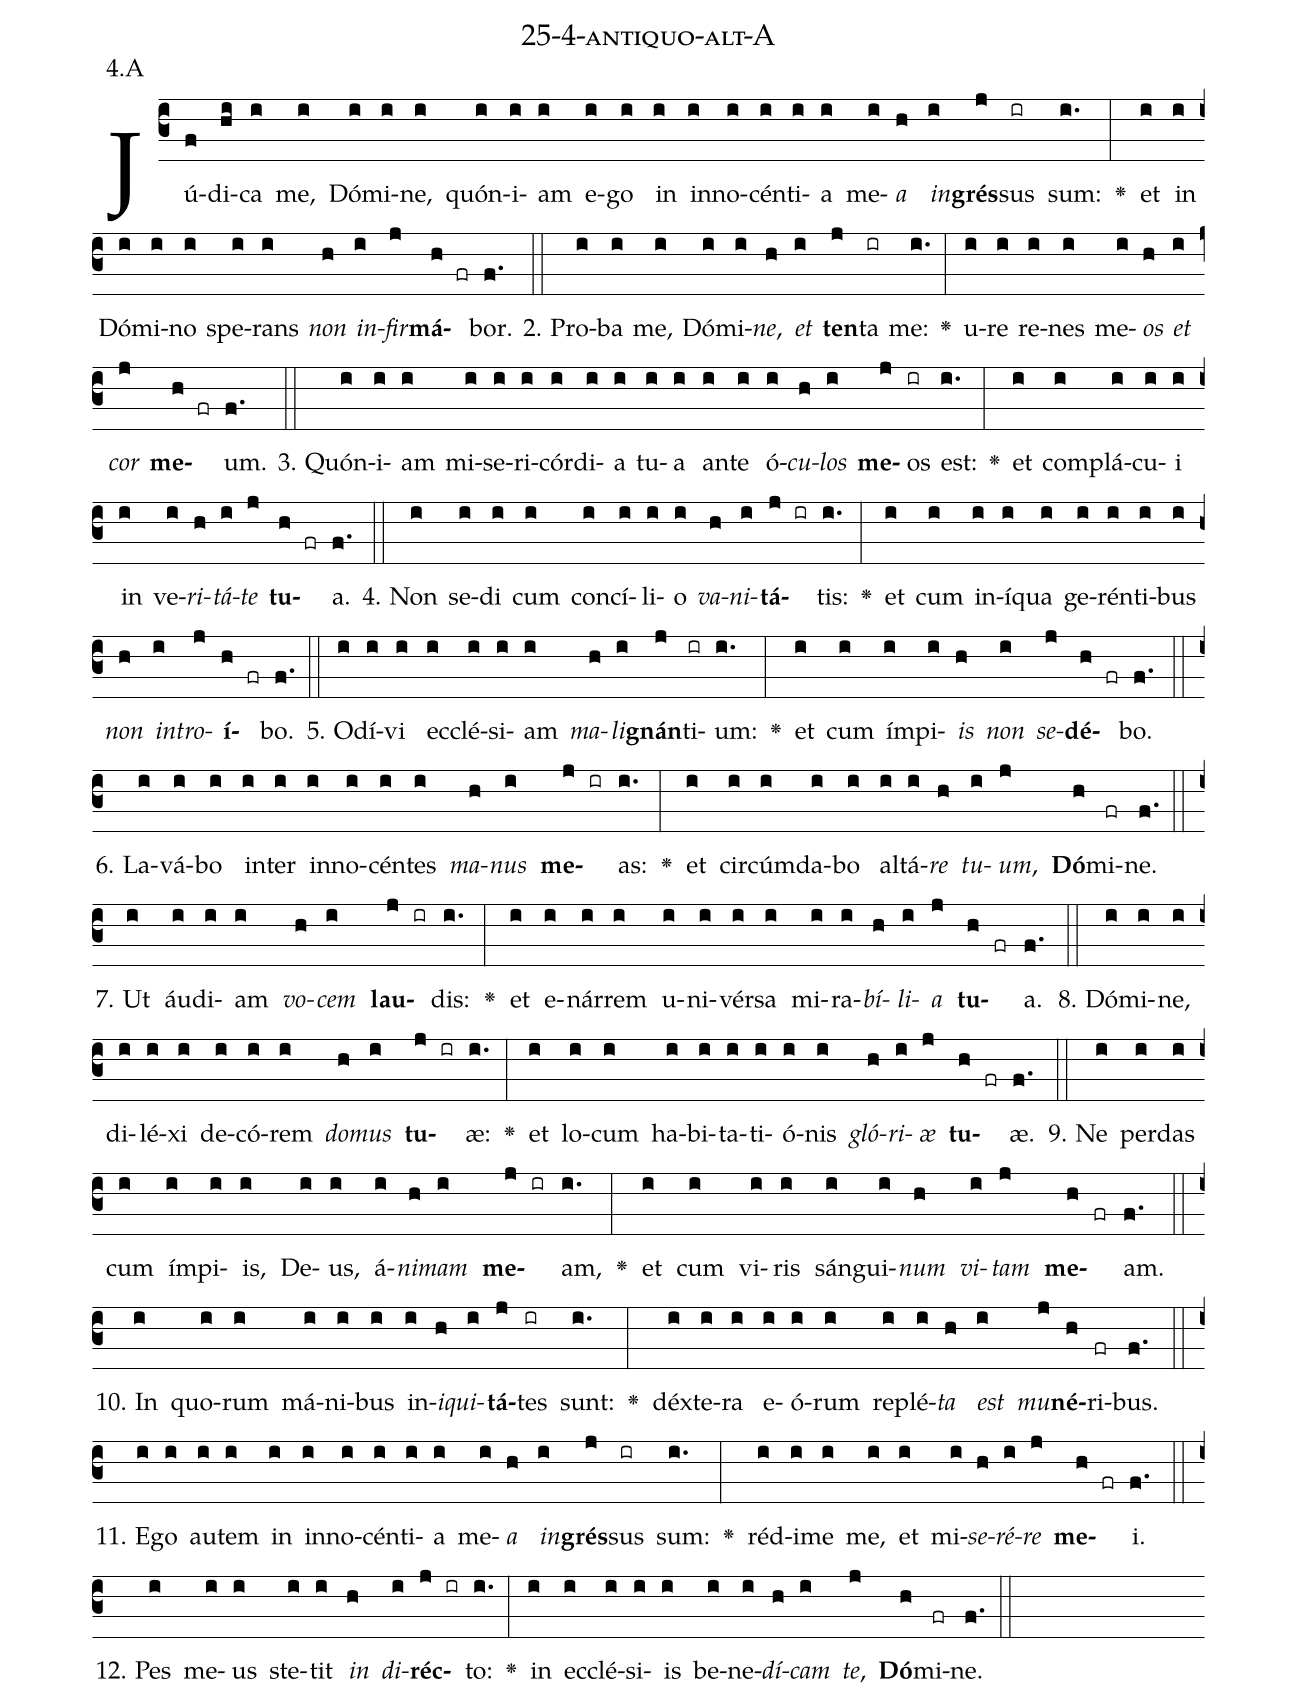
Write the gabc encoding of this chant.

name: 25-4-antiquo-alt-A;
annotation: 4.A;
%%
(c3)Jú(f)di(hi)ca(i) me,(i) Dó(i)mi(i)ne,(i) quón(i)i(i)am(i) e(i)go(i) in(i) in(i)no(i)cén(i)ti(i)a(i) me(i)<i>a</i>(h) <i>in</i>(i)<b>grés</b>(j)sus(ir) sum:(i.) <v>\greheightstar</v>(:) et(i) in(i) Dó(i)mi(i)no(i) spe(i)rans(i) <i>non</i>(h) <i>in</i>(i)<i>fir</i>(j)<b>má</b>(h fr)bor.(f.) (::)
2. Pro(i)ba(i) me,(i) Dó(i)mi(i)<i>ne</i>,(h) <i>et</i>(i) <b>ten</b>(j)ta(ir) me:(i.) <v>\greheightstar</v>(:) u(i)re(i) re(i)nes(i) me(i)<i>os</i>(h) <i>et</i>(i) <i>cor</i>(j) <b>me</b>(h fr)um.(f.) (::)
3. Quón(i)i(i)am(i) mi(i)se(i)ri(i)cór(i)di(i)a(i) tu(i)a(i) an(i)te(i) ó(i)<i>cu</i>(h)<i>los</i>(i) <b>me</b>(j)os(ir) est:(i.) <v>\greheightstar</v>(:) et(i) com(i)plá(i)cu(i)i(i) in(i) ve(i)<i>ri</i>(h)<i>tá</i>(i)<i>te</i>(j) <b>tu</b>(h fr)a.(f.) (::)
4. Non(i) se(i)di(i) cum(i) con(i)cí(i)li(i)o(i) <i>va</i>(h)<i>ni</i>(i)<b>tá</b>(j ir)tis:(i.) <v>\greheightstar</v>(:) et(i) cum(i) in(i)í(i)qua(i) ge(i)rén(i)ti(i)bus(i) <i>non</i>(h) <i>in</i>(i)<i>tro</i>(j)<b>í</b>(h fr)bo.(f.) (::)
5. O(i)dí(i)vi(i) ec(i)clé(i)si(i)am(i) <i>ma</i>(h)<i>li</i>(i)<b>gnán</b>(j)ti(ir)um:(i.) <v>\greheightstar</v>(:) et(i) cum(i) ím(i)pi(i)<i>is</i>(h) <i>non</i>(i) <i>se</i>(j)<b>dé</b>(h fr)bo.(f.) (::)
6. La(i)vá(i)bo(i) in(i)ter(i) in(i)no(i)cén(i)tes(i) <i>ma</i>(h)<i>nus</i>(i) <b>me</b>(j ir)as:(i.) <v>\greheightstar</v>(:) et(i) cir(i)cúm(i)da(i)bo(i) al(i)tá(i)<i>re</i>(h) <i>tu</i>(i)<i>um</i>,(j) <b>Dó</b>(h)mi(fr)ne.(f.) (::)
7. Ut(i) áu(i)di(i)am(i) <i>vo</i>(h)<i>cem</i>(i) <b>lau</b>(j ir)dis:(i.) <v>\greheightstar</v>(:) et(i) e(i)nár(i)rem(i) u(i)ni(i)vér(i)sa(i) mi(i)ra(i)<i>bí</i>(h)<i>li</i>(i)<i>a</i>(j) <b>tu</b>(h fr)a.(f.) (::)
8. Dó(i)mi(i)ne,(i) di(i)lé(i)xi(i) de(i)có(i)rem(i) <i>do</i>(h)<i>mus</i>(i) <b>tu</b>(j ir)æ:(i.) <v>\greheightstar</v>(:) et(i) lo(i)cum(i) ha(i)bi(i)ta(i)ti(i)ó(i)nis(i) <i>gló</i>(h)<i>ri</i>(i)<i>æ</i>(j) <b>tu</b>(h fr)æ.(f.) (::)
9. Ne(i) per(i)das(i) cum(i) ím(i)pi(i)is,(i) De(i)us,(i) á(i)<i>ni</i>(h)<i>mam</i>(i) <b>me</b>(j ir)am,(i.) <v>\greheightstar</v>(:) et(i) cum(i) vi(i)ris(i) sán(i)gui(i)<i>num</i>(h) <i>vi</i>(i)<i>tam</i>(j) <b>me</b>(h fr)am.(f.) (::)
10. In(i) quo(i)rum(i) má(i)ni(i)bus(i) in(i)<i>i</i>(h)<i>qui</i>(i)<b>tá</b>(j)tes(ir) sunt:(i.) <v>\greheightstar</v>(:) déx(i)te(i)ra(i) e(i)ó(i)rum(i) re(i)plé(i)<i>ta</i>(h) <i>est</i>(i) <i>mu</i>(j)<b>né</b>(h)ri(fr)bus.(f.) (::)
11. E(i)go(i) au(i)tem(i) in(i) in(i)no(i)cén(i)ti(i)a(i) me(i)<i>a</i>(h) <i>in</i>(i)<b>grés</b>(j)sus(ir) sum:(i.) <v>\greheightstar</v>(:) réd(i)i(i)me(i) me,(i) et(i) mi(i)<i>se</i>(h)<i>ré</i>(i)<i>re</i>(j) <b>me</b>(h fr)i.(f.) (::)
12. Pes(i) me(i)us(i) ste(i)tit(i) <i>in</i>(h) <i>di</i>(i)<b>réc</b>(j ir)to:(i.) <v>\greheightstar</v>(:) in(i) ec(i)clé(i)si(i)is(i) be(i)ne(i)<i>dí</i>(h)<i>cam</i>(i) <i>te</i>,(j) <b>Dó</b>(h)mi(fr)ne.(f.) (::)
